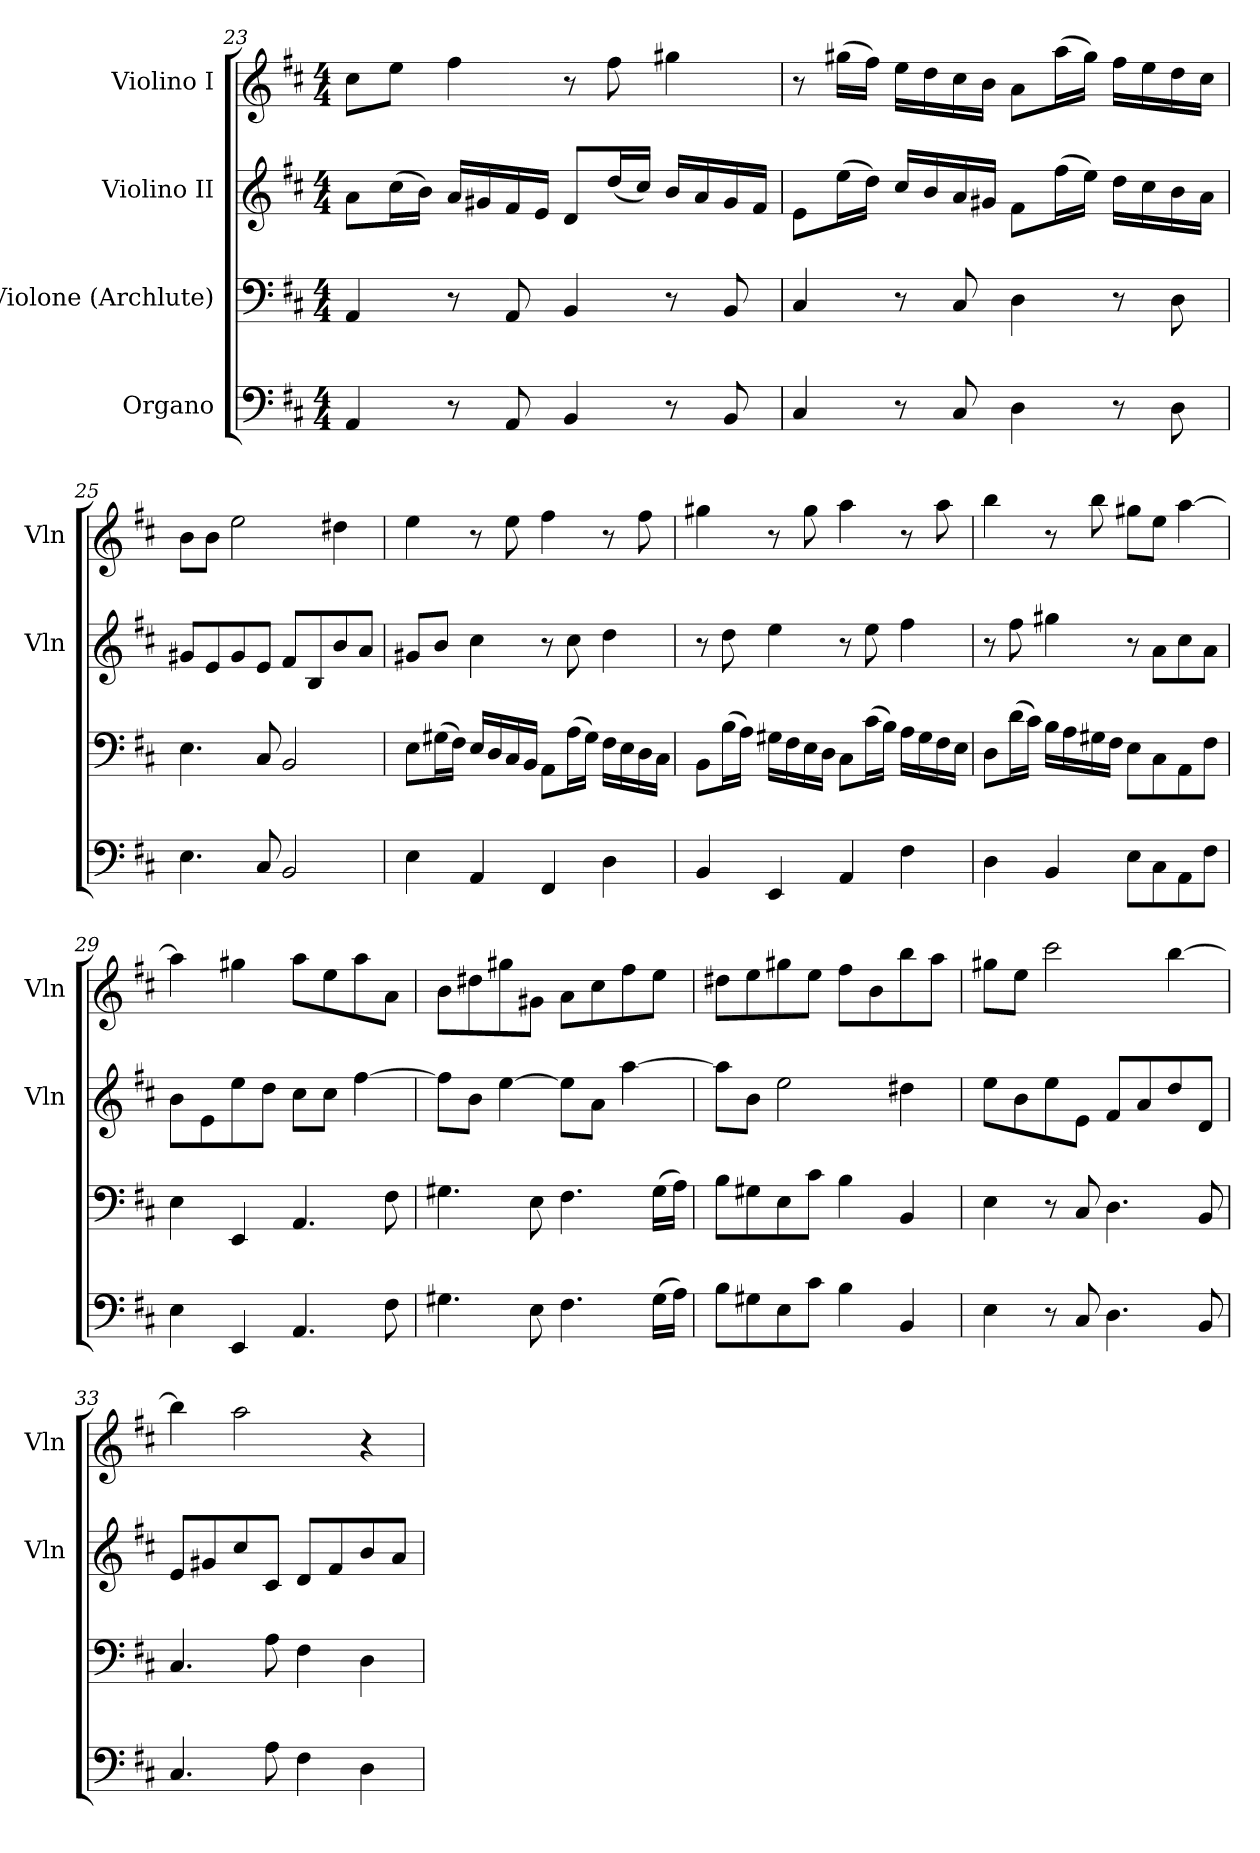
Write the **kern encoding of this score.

**kern	**kern	**kern	**kern
*part4	*part3	*part2	*part1
*staff4	*staff3	*staff2	*staff1
*I"Organo	*I"Violone (Archlute)	*I"Violino II	*I"Violino I
*	*	*I'Vln	*I'Vln
*clefF4	*clefF4	*clefG2	*clefG2
*k[f#c#]	*k[f#c#]	*k[f#c#]	*k[f#c#]
*M4/4	*M4/4	*M4/4	*M4/4
=23	=23	=23	=23
4AA/	4AA/	8a\L	8cc#\L
.	.	(16cc#\L	8ee\J
.	.	16b\JJ)	.
8r	8r	16a/LL	4ff#\
.	.	16g#X/	.
8AA/	8AA/	16f#/	.
.	.	16e/JJ	.
4BB/	4BB/	8d/L	8r
.	.	(16dd/L	8ff#\
.	.	16cc#/JJ)	.
8r	8r	16b/LL	4gg#X\
.	.	16a/	.
8BB/	8BB/	16g#/	.
.	.	16f#/JJ	.
=24	=24	=24	=24
4C#/	4C#/	8e\L	8r
.	.	(16ee\L	(16gg#X\LL
.	.	16dd\JJ)	16ff#\JJ)
8r	8r	16cc#/LL	16ee\LL
.	.	16b/	16dd\
8C#/	8C#/	16a/	16cc#\
.	.	16g#X/JJ	16b\JJ
4D\	4D\	8f#\L	8a\L
.	.	(16ff#\L	(16aa\L
.	.	16ee\JJ)	16gg#\JJ)
8r	8r	16dd\LL	16ff#\LL
.	.	16cc#\	16ee\
8D\	8D\	16b\	16dd\
.	.	16a\JJ	16cc#\JJ
=25	=25	=25	=25
4.E\	4.E\	8g#X/L	8b\L
.	.	8e/	8b\J
.	.	8g#/	2ee\
8C#/	8C#/	8e/J	.
2BB/	2BB/	8f#/L	.
.	.	8B/	.
.	.	8b/	4dd#X\
.	.	8a/J	.
=26	=26	=26	=26
4E\	8E\L	8g#X/L	4ee\
.	(16G#X\L	8b/J	.
.	16F#\JJ)	.	.
4AA/	16E/LL	4cc#\	8r
.	16D/	.	.
.	16C#/	.	8ee\
.	16BB/JJ	.	.
4FF#/	8AA\L	8r	4ff#\
.	(16A\L	8cc#\	.
.	16G#\JJ)	.	.
4D\	16F#\LL	4dd\	8r
.	16E\	.	.
.	16D\	.	8ff#\
.	16C#\JJ	.	.
=27	=27	=27	=27
4BB/	8BB\L	8r	4gg#X\
.	(16B\L	8dd\	.
.	16A\JJ)	.	.
4EE/	16G#X\LL	4ee\	8r
.	16F#\	.	.
.	16E\	.	8gg#\
.	16D\JJ	.	.
4AA/	8C#\L	8r	4aa\
.	(16c#\L	8ee\	.
.	16B\JJ)	.	.
4F#\	16A\LL	4ff#\	8r
.	16G#\	.	.
.	16F#\	.	8aa\
.	16E\JJ	.	.
=28	=28	=28	=28
4D\	8D\L	8r	4bb\
.	(16d\L	8ff#\	.
.	16c#\JJ)	.	.
4BB/	16B\LL	4gg#X\	8r
.	16A\	.	.
.	16G#X\	.	8bb\
.	16F#\JJ	.	.
8E\L	8E\L	8r	8gg#X\L
8C#\	8C#\	8a\L	8ee\J
8AA\	8AA\	8cc#\	[4aa\
8F#\J	8F#\J	8a\J	.
=29	=29	=29	=29
4E\	4E\	8b\L	4aa\]
.	.	8e\	.
4EE/	4EE/	8ee\	4gg#X\
.	.	8dd\J	.
4.AA/	4.AA/	8cc#\L	8aa\L
.	.	8cc#\J	8ee\
.	.	[4ff#\	8aa\
8F#\	8F#\	.	8a\J
=30	=30	=30	=30
4.G#X\	4.G#X\	8ff#\L]	8b\L
.	.	8b\J	8dd#X\
.	.	[4ee\	8gg#X\
8E\	8E\	.	8g#X\J
4.F#\	4.F#\	8ee\L]	8a\L
.	.	8a\J	8cc#\
.	.	[4aa\	8ff#\
(16G#\LL	(16G#\LL	.	8ee\J
16A\JJ)	16A\JJ)	.	.
=31	=31	=31	=31
8B\L	8B\L	8aa\L]	8dd#X\L
8G#X\	8G#X\	8b\J	8ee\
8E\	8E\	2ee\	8gg#X\
8c#\J	8c#\J	.	8ee\J
4B\	4B\	.	8ff#\L
.	.	.	8b\
4BB/	4BB/	4dd#X\	8bb\
.	.	.	8aa\J
=32	=32	=32	=32
4E\	4E\	8ee\L	8gg#X\L
.	.	8b\	8ee\J
8r	8r	8ee\	2ccc#\
8C#/	8C#/	8e\J	.
4.D\	4.D\	8f#/L	.
.	.	8a/	.
.	.	8dd/	[4bb\
8BB/	8BB/	8d/J	.
=33	=33	=33	=33
4.C#/	4.C#/	8e/L	4bb\]
.	.	8g#X/	.
.	.	8cc#/	2aa\
8A\	8A\	8c#/J	.
4F#\	4F#\	8d/L	.
.	.	8f#/	.
4D\	4D\	8b/	4r
.	.	8a/J	.
=	=	=	=
*-	*-	*-	*-
